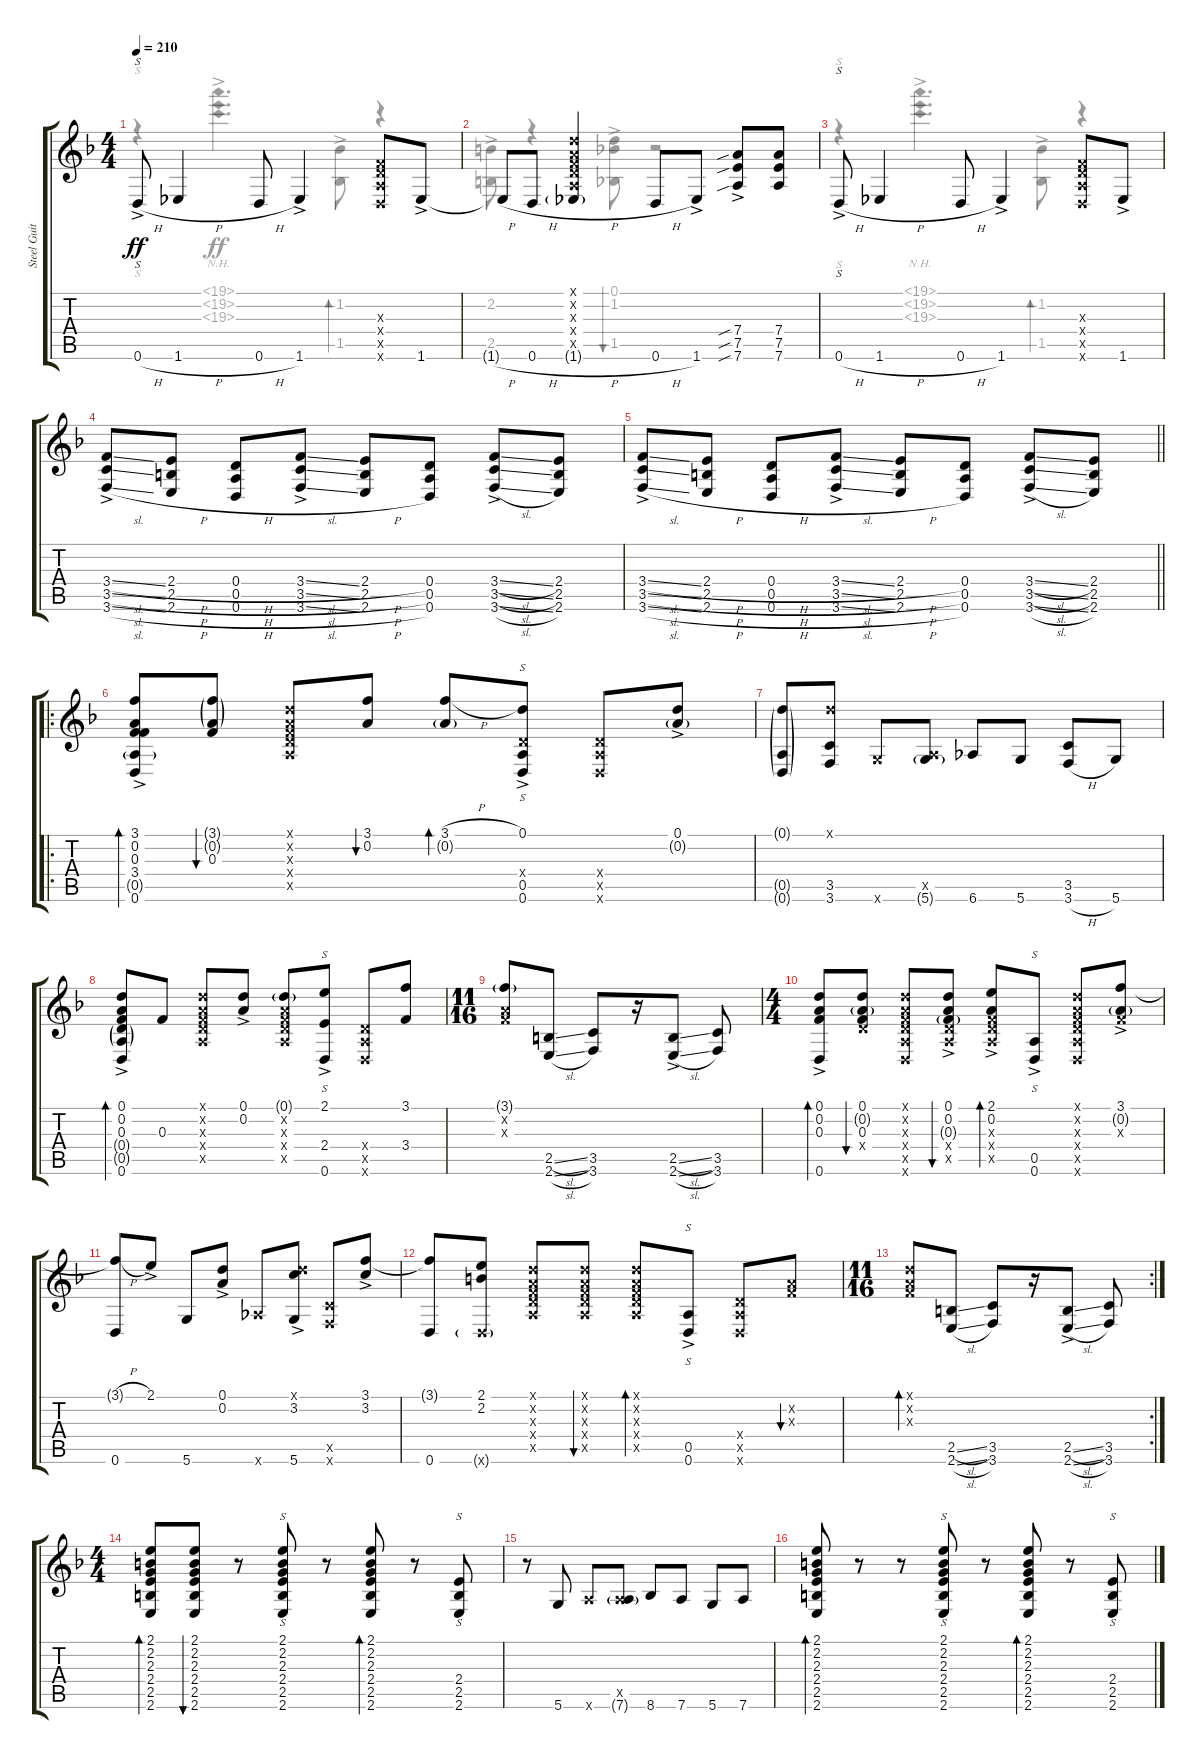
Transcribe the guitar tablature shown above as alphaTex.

\track ("Steel Guitar" "Steel Guit") {instrument acousticguitarsteel}
\staff {score tabs}
\tuning (D4 A3 F3 D3 A2 D2) {hide}
\voice
\ts (4 4)
\tempo 210
\clef g2
\ks dminor
0.6{h ac}.8{s dy ff} 1.6{h}.4 0.6{h}.8 1.6{ac}.4 (0.3{x} 0.4{x} 0.5{x} 0.6{x}).8 1.6{ac}.8 |
1.6{h t}.8 0.6{h}.8 (0.1{x} 0.2{x} 0.3{x} 0.4{x} 0.5{x} 1.6{h g}).4 0.6{h}.8 1.6{ac}.8 (7.4{sib ac} 7.5{sib} 7.6{sib}).8 (7.4 7.5 7.6).8 |
0.6{h ac}.8{s} 1.6{h}.4 0.6{h}.8 1.6{ac}.4 (0.3{x} 0.4{x} 0.5{x} 0.6{x}).8 1.6{ac}.8 |
(3.4{sl} 3.5{sl} 3.6{sl ac}).8 (2.4{h} 2.5{h} 2.6{h}).8 (0.4{h} 0.5{h} 0.6{h}).8 (3.4{sl} 3.5{sl} 3.6{sl ac}).8 (2.4{h} 2.5{h} 2.6{h}).8 (0.4 0.5 0.6).8 (3.4{sl} 3.5{sl} 3.6{sl ac}).8 (2.4 2.5 2.6).8 |
\barLineRight lightlight
(3.4{sl} 3.5{sl} 3.6{sl ac}).8 (2.4{h} 2.5{h} 2.6{h}).8 (0.4{h} 0.5{h} 0.6{h}).8 (3.4{sl} 3.5{sl} 3.6{sl ac}).8 (2.4{h} 2.5{h} 2.6{h}).8 (0.4 0.5 0.6).8 (3.4{sl} 3.5{sl} 3.6{sl ac}).8 (2.4 2.5 2.6).8 |
\ro
(3.1{ac} 0.2 0.3 3.4 0.5{g} 0.6{ac}).8{bd 30} (3.1{g} 0.2{g} 0.3).8{bu 30} (0.1{x} 0.2{x} 0.3{x} 0.4{x} 0.5{x}).8 (3.1 0.2).8{bu 30} (3.1{h} 0.2{g}).8{bd 30} (0.1{ac} 0.4{x} 0.5{ac} 0.6).8{s} (0.4{x} 0.5{x} 0.6{x}).8 (0.1{ac} 0.2{g}).8 |
(0.1{g} 0.5{g} 0.6{g}).8 (0.1{x} 3.5 3.6).8 5.6{x}.8 (0.5{x} 5.6{g}).8 6.6.8 5.6.8 (3.5 3.6{h}).8 5.6.8 |
(0.1{ac} 0.2 0.3 0.4{g} 0.5{g} 0.6).8{bd 30} 0.3.8 (0.1{x} 0.2{x} 0.3{x} 0.4{x} 0.5{x}).8 (0.1{ac} 0.2).8 (0.1{g} 0.2{x} 0.3{x} 0.4{x} 0.5{x}).8 (2.1{ac} 2.4{ac} 0.6).8{s} (0.4{x} 0.5{x} 0.6{x}).8 (3.1 3.4).8 |
\ts (11 16)
(3.1{g} 0.2{x} 0.3{x}).8 (2.5{sl} 2.6{sl}).8 (3.5 3.6).8 r.16 (2.5{sl ac} 2.6{sl ac}).8 (3.5 3.6).8 |
\ts (4 4)
(0.1{ac} 0.2 0.3 0.6{ac}).8{bd 30} (0.1 0.2{g} 0.3 0.4{x}).8{bu 30} (0.1{x} 0.2{x} 0.3{x} 0.4{x} 0.5{x} 0.6{x}).8 (0.1{ac} 0.2 0.3{g} 0.4{x} 0.5{x}).8{bu 30} (2.1{ac} 0.2 0.3{x} 0.4{x} 0.5{x}).8{bd 30} (0.5 0.6{ac}).8{s} (0.1{x} 0.2{x} 0.3{x} 0.4{x} 0.5{x} 0.6{x}).8 (3.1{ac} 0.2{g} 0.3{x}).8 |
(3.1{h t} 0.6).8 2.1{ac}.8 5.6.8 (0.1{ac} 0.2).8 6.6{x}.8 (0.1{x} 3.2{ac} 5.6).8 (3.5{x} 3.6{x}).8 (3.1{ac} 3.2).8 |
(3.1{t} 0.6).8 (2.1 2.2 0.6{g x}).8 (0.1{x} 0.2{x} 0.3{x} 0.4{x} 0.5{x}).8 (0.1{x} 0.2{x} 0.3{x} 0.4{x} 0.5{x}).8{bu 30} (0.1{x} 0.2{x} 0.3{x} 0.4{x} 0.5{x}).8{bd 30} (0.5 0.6{ac}).8{s} (0.4{x} 0.5{x} 0.6{x}).8 (0.2{x} 0.3{x}).8{bu 30} |
\rc 2
\ts (11 16)
(0.1{x} 0.2{x} 0.3{x}).8{bd 30} (2.5{sl} 2.6{sl}).8 (3.5 3.6).8 r.16 (2.5{sl ac} 2.6{sl ac}).8 (3.5 3.6).8 |
\ts (4 4)
(2.1 2.2 2.3 2.4 2.5 2.6).8{bd 30} (2.1 2.2 2.3 2.4 2.5 2.6).8{bu 30} r.8 (2.1 2.2 2.3 2.4 2.5 2.6).8{s} r.8 (2.1 2.2 2.3 2.4 2.5 2.6).8{bd 30} r.8 (2.4 2.5 2.6).8{s} |
r.8 5.6.8 7.6{x}.8 (0.5{x} 7.6{g}).8 8.6.8 7.6.8 5.6.8 7.6.8 |
(2.1 2.2 2.3 2.4 2.5 2.6).8{bd 30} r.8 r.8 (2.1 2.2 2.3 2.4 2.5 2.6).8{s} r.8 (2.1 2.2 2.3 2.4 2.5 2.6).8{bd 30} r.8 (2.4 2.5 2.6).8{s}
\voice
\clef g2
\ottava regular
\simile none
\ks dminor
r.4{s dy ff} (19.1{nh ac} 19.2{nh ac} 19.3{nh ac}).4{d} (1.2{ac} 1.5{ac}).8{bd 30} r.4 |
(2.2{ac} 2.5{ac}).8 r.4 (0.1 1.2{ac} 1.5{ac}).8{bu 30} r.2 |
r.4{s} (19.1{nh ac} 19.2{nh ac} 19.3{nh ac}).4{d} (1.2{ac} 1.5{ac}).8{bd 30} r.4 |
|
\barLineRight lightlight
|
|
|
|
|
|
|
|
|
|
|
